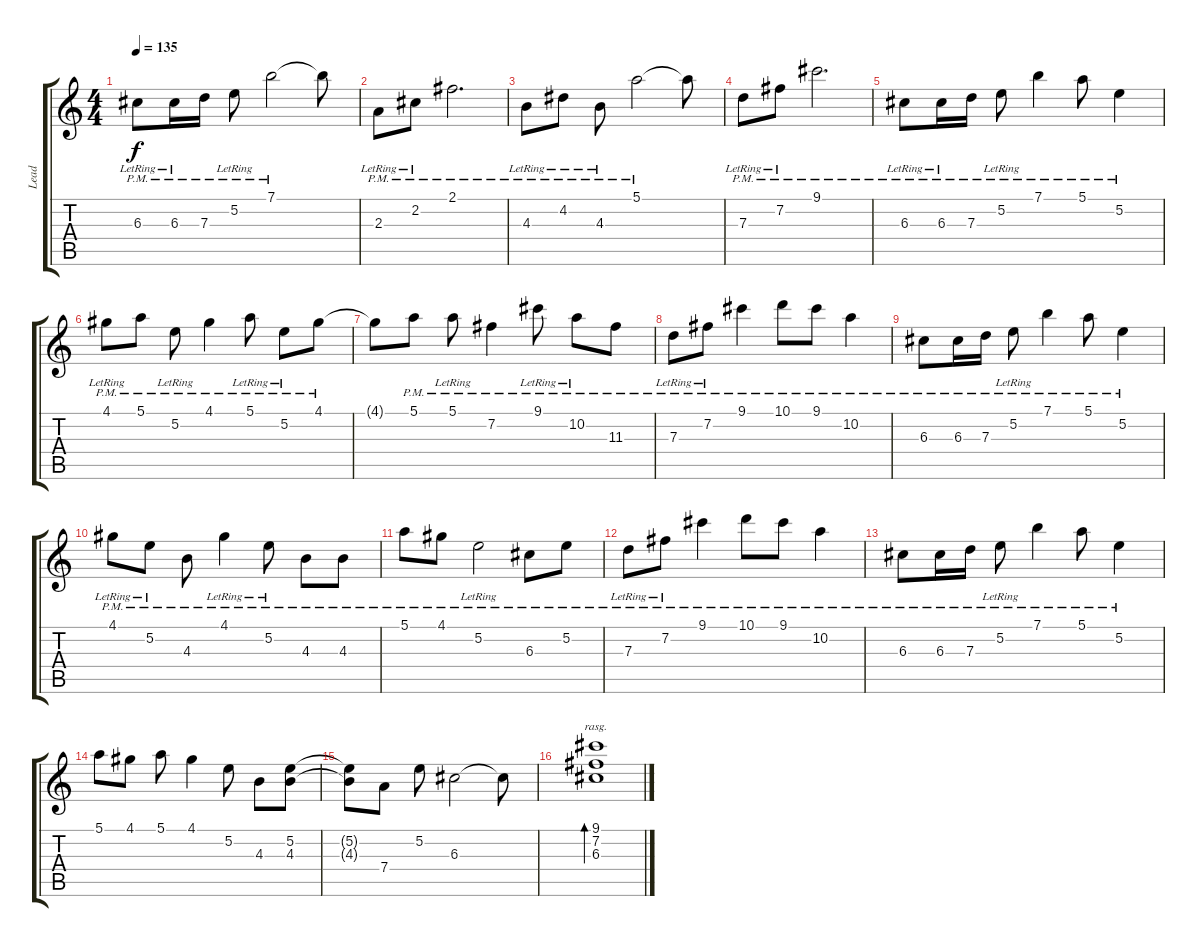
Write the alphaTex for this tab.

\track ("Lead" "Lead") {instrument overdrivenguitar}
\staff {score tabs}
\tuning (E4 B3 G3 D3 A2 E2) {hide}
\ts (4 4)
\tempo 135
\clef g2
\ks c
6.3{pm lr}.8{dy f} 6.3{pm lr}.16 7.3{pm}.16 5.2{pm lr}.8 7.1{pm}.2 7.1{t}.8 |
2.3{pm lr}.8 2.2{pm lr}.8 2.1{pm}.2{d} |
4.3{pm lr}.8 4.2{pm lr}.8 4.3{pm lr}.8 5.1{pm}.2 5.1{t}.8 |
7.3{pm lr}.8 7.2{pm lr}.8 9.1{pm}.2{d} |
6.3{pm lr}.8 6.3{pm lr}.16 7.3{pm}.16 5.2{pm lr}.8 7.1{pm}.4 5.1{pm}.8 5.2{pm}.4 |
4.1{pm lr}.8 5.1{pm}.8 5.2{pm lr}.8 4.1{pm}.4 5.1{pm lr}.8 5.2{pm lr}.8 4.1{pm}.8 |
4.1{t}.8 5.1{pm}.8 5.1{pm lr}.8 7.2{pm}.4 9.1{pm lr}.8 10.2{pm lr}.8 11.3{pm}.8 |
7.3{pm lr}.8 7.2{pm lr}.8 9.1{pm}.4 10.1{pm}.8 9.1{pm}.8 10.2{pm}.4 |
6.3{pm}.8 6.3{pm}.16 7.3{pm}.16 5.2{pm lr}.8 7.1{pm}.4 5.1{pm}.8 5.2{pm}.4 |
4.1{pm lr}.8 5.2{pm lr}.8 4.3{pm}.8 4.1{pm lr}.4 5.2{pm lr}.8 4.3{pm}.8 4.3{pm}.8 |
5.1{pm}.8 4.1{pm}.8 5.2{pm lr}.2 6.3{pm}.8 5.2{pm}.8 |
7.3{pm lr}.8 7.2{pm lr}.8 9.1{pm}.4 10.1{pm}.8 9.1{pm}.8 10.2{pm}.4 |
6.3{pm}.8 6.3{pm}.16 7.3{pm}.16 5.2{pm lr}.8 7.1{pm}.4 5.1{pm}.8 5.2{pm}.4 |
5.1.8 4.1.8 5.1.8 4.1.4 5.2.8 4.3.8 (5.2 4.3).8 |
(5.2{t} 4.3{t}).8 7.4.8 5.2.8 6.3.2 6.3{t}.8 |
(9.1 7.2 6.3).1{bd 30 rasg ii}
